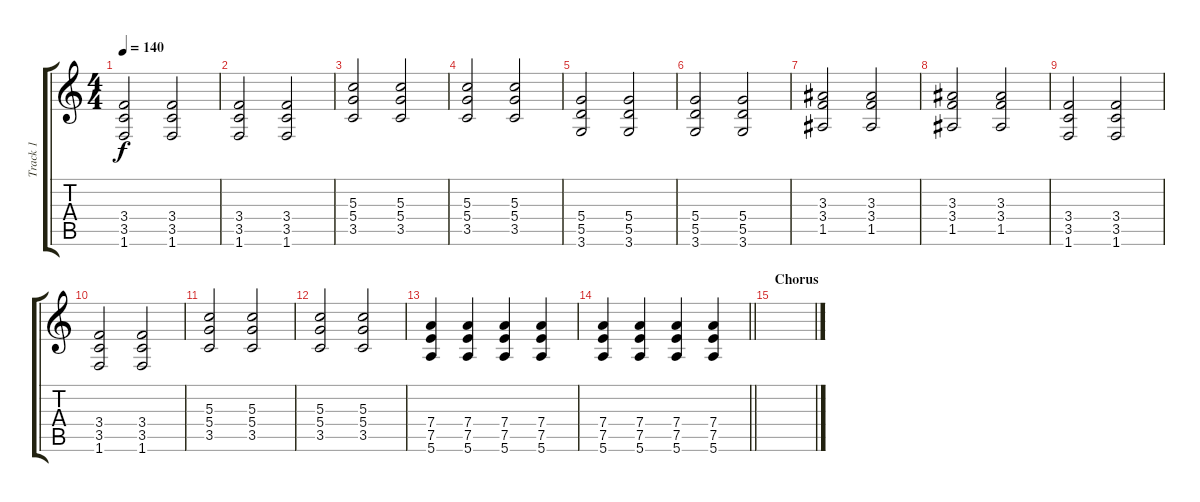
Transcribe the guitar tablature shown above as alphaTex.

\track ("Track 1" "Track 1") {instrument acousticguitarsteel}
\staff {score tabs}
\tuning (E4 B3 G3 D3 A2 E2) {hide}
\ts (4 4)
\tempo 140
\clef g2
\ks c
(3.4 3.5 1.6).2{dy f} (3.4 3.5 1.6).2 |
(3.4 3.5 1.6).2 (3.4 3.5 1.6).2 |
(5.3 5.4 3.5).2 (5.3 5.4 3.5).2 |
(5.3 5.4 3.5).2 (5.3 5.4 3.5).2 |
(5.4 5.5 3.6).2 (5.4 5.5 3.6).2 |
(5.4 5.5 3.6).2 (5.4 5.5 3.6).2 |
(3.3 3.4 1.5).2 (3.3 3.4 1.5).2 |
(3.3 3.4 1.5).2 (3.3 3.4 1.5).2 |
(3.4 3.5 1.6).2 (3.4 3.5 1.6).2 |
(3.4 3.5 1.6).2 (3.4 3.5 1.6).2 |
(5.3 5.4 3.5).2 (5.3 5.4 3.5).2 |
(5.3 5.4 3.5).2 (5.3 5.4 3.5).2 |
(7.4 7.5 5.6).4 (7.4 7.5 5.6).4 (7.4 7.5 5.6).4 (7.4 7.5 5.6).4 |
\barLineRight lightlight
(7.4 7.5 5.6).4 (7.4 7.5 5.6).4 (7.4 7.5 5.6).4 (7.4 7.5 5.6).4 |
\section ("" "Chorus")
